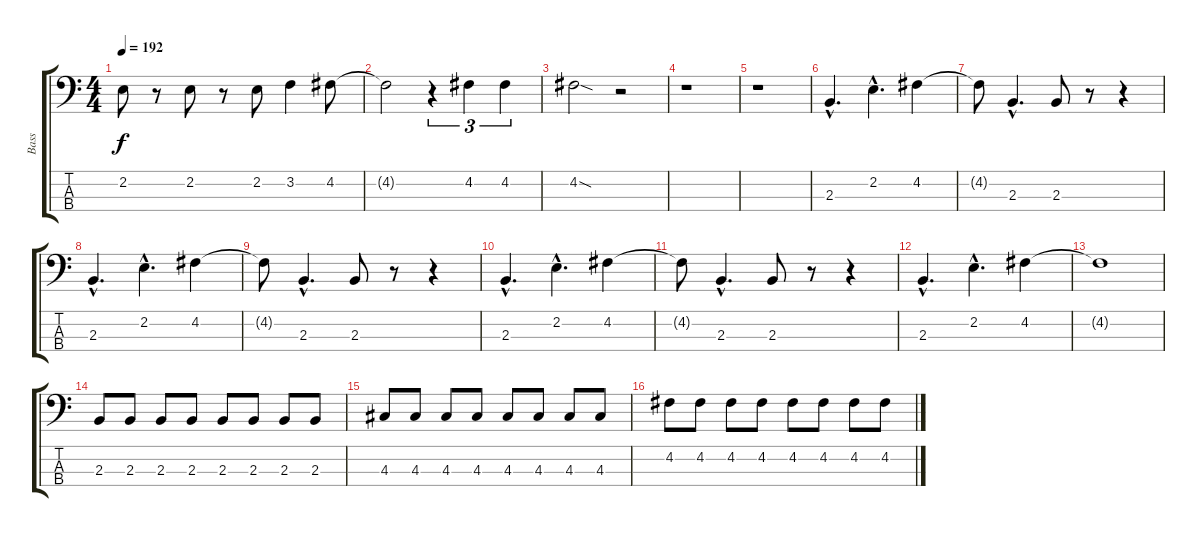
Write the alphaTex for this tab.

\track ("Bass" "Bass") {instrument electricbassfinger}
\staff {score tabs}
\tuning (G2 D2 A1 E1) {hide}
\ts (4 4)
\tempo 192
\clef f4
\ks c
2.2.8{dy f} r.8 2.2.8 r.8 2.2.8 3.2.4 4.2.8 |
4.2{t}.2 r.4{tu (3 2)} 4.2.4{tu (3 2)} 4.2.4{tu (3 2)} |
4.2{sod}.2 r.2 |
r.1 |
r.1 |
2.3{hac}.4{d} 2.2{hac}.4{d} 4.2.4 |
4.2{t}.8 2.3{hac}.4{d} 2.3.8 r.8 r.4 |
2.3{hac}.4{d} 2.2{hac}.4{d} 4.2.4 |
4.2{t}.8 2.3{hac}.4{d} 2.3.8 r.8 r.4 |
2.3{hac}.4{d} 2.2{hac}.4{d} 4.2.4 |
4.2{t}.8 2.3{hac}.4{d} 2.3.8 r.8 r.4 |
2.3{hac}.4{d} 2.2{hac}.4{d} 4.2.4 |
4.2{t}.1 |
2.3.8 2.3.8 2.3.8 2.3.8 2.3.8 2.3.8 2.3.8 2.3.8 |
4.3.8 4.3.8 4.3.8 4.3.8 4.3.8 4.3.8 4.3.8 4.3.8 |
4.2.8 4.2.8 4.2.8 4.2.8 4.2.8 4.2.8 4.2.8 4.2.8
